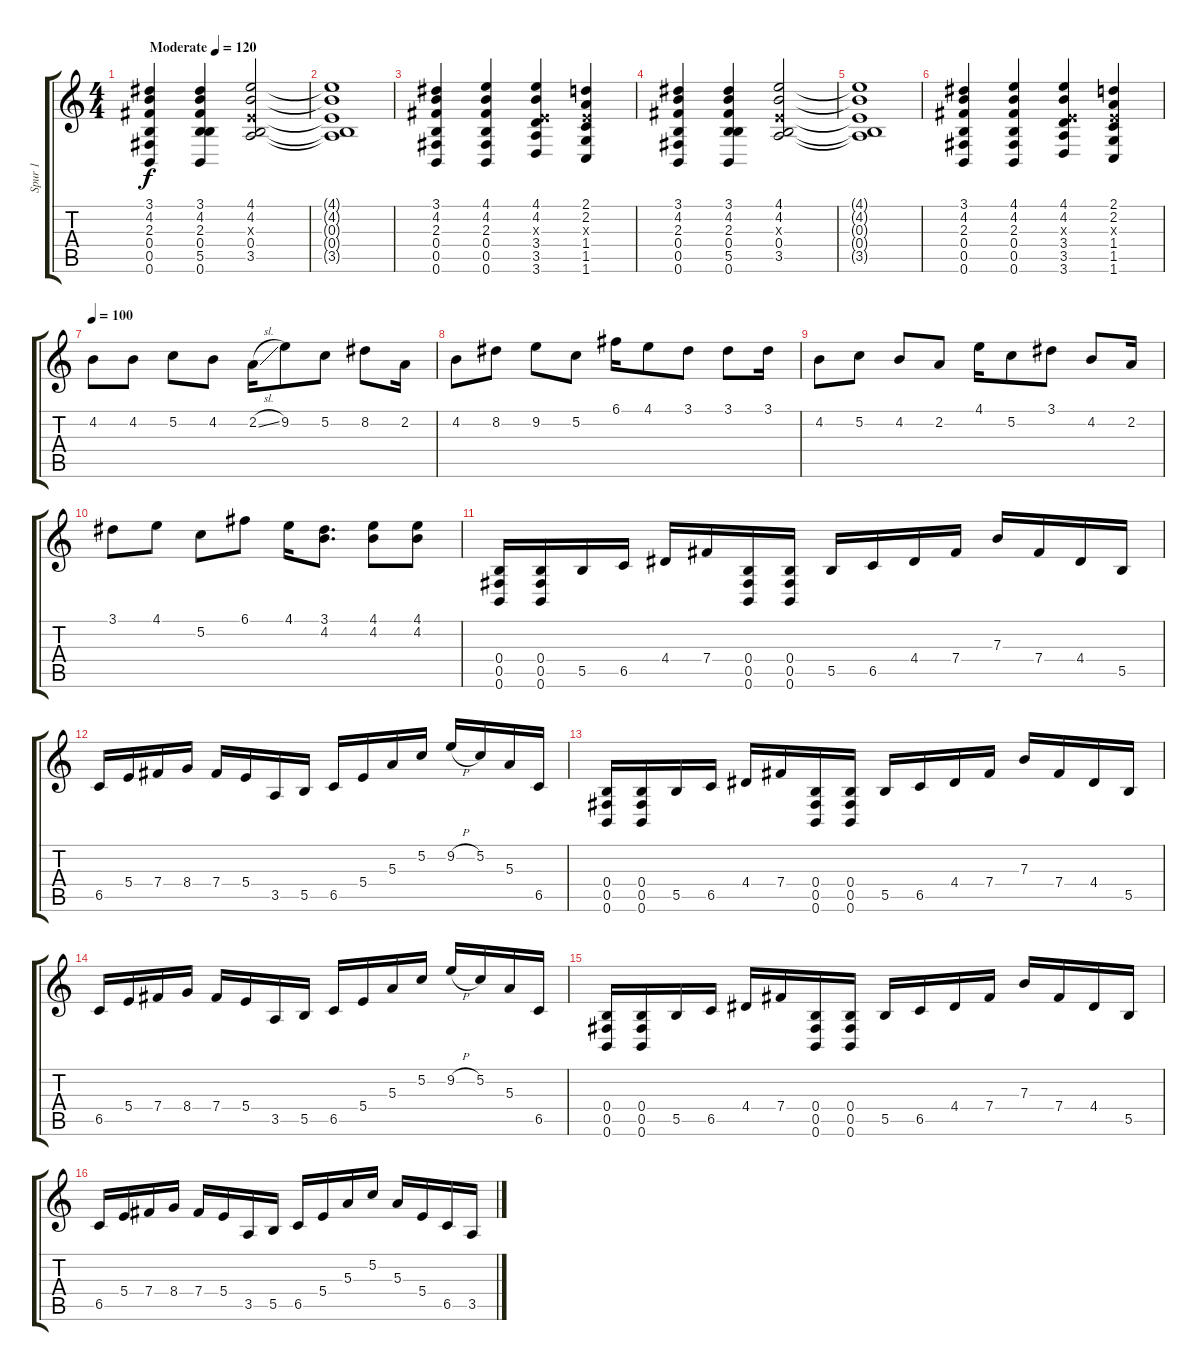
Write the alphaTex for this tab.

\track ("Spur 1" "Spur 1") {instrument overdrivenguitar}
\staff {score tabs}
\tuning (C4 G3 E3 B2 Gb2 B1) {hide}
\ts (4 4)
\tempo (120 "Moderate")
\clef g2
\ks c
(3.1 4.2 2.3 0.4 0.5 0.6).4{dy f instrument overdrivenguitar} (3.1 4.2 2.3 0.4 5.5 0.6).4 (4.1 4.2 0.3{x} 0.4 3.5).2 |
(4.1{t} 4.2{t} 0.3{t} 0.4{t} 3.5{t}).1 |
(3.1 4.2 2.3 0.4 0.5 0.6).4 (4.1 4.2 2.3 0.4 0.5 0.6).4 (4.1 4.2 0.3{x} 3.4 3.5 3.6).4 (2.1 2.2 0.3{x} 1.4 1.5 1.6).4 |
(3.1 4.2 2.3 0.4 0.5 0.6).4 (3.1 4.2 2.3 0.4 5.5 0.6).4 (4.1 4.2 0.3{x} 0.4 3.5).2 |
(4.1{t} 4.2{t} 0.3{t} 0.4{t} 3.5{t}).1 |
(3.1 4.2 2.3 0.4 0.5 0.6).4 (4.1 4.2 2.3 0.4 0.5 0.6).4 (4.1 4.2 0.3{x} 3.4 3.5 3.6).4 (2.1 2.2 0.3{x} 1.4 1.5 1.6).4 |
\tempo 120
\tempo 100
4.2.8 4.2.8 5.2.8 4.2.8 2.2{sl}.16 9.2.8 5.2.8 8.2.8 2.2.16 |
4.2.8 8.2.8 9.2.8 5.2.8 6.1.16 4.1.8 3.1.8 3.1.8 3.1.16 |
4.2.8 5.2.8 4.2.8 2.2.8 4.1.16 5.2.8 3.1.8 4.2.8 2.2.16 |
3.1.8 4.1.8 5.2.8 6.1.8 4.1.16 (3.1 4.2).8{d} (4.1 4.2).8 (4.1 4.2).8 |
(0.4 0.5 0.6).16 (0.4 0.5 0.6).16 5.5.16 6.5.16 4.4.16 7.4.16 (0.4 0.5 0.6).16 (0.4 0.5 0.6).16 5.5.16 6.5.16 4.4.16 7.4.16 7.3.16 7.4.16 4.4.16 5.5.16 |
6.5.16 5.4.16 7.4.16 8.4.16 7.4.16 5.4.16 3.5.16 5.5.16 6.5.16 5.4.16 5.3.16 5.2.16 9.2{h}.16 5.2.16 5.3.16 6.5.16 |
(0.4 0.5 0.6).16 (0.4 0.5 0.6).16 5.5.16 6.5.16 4.4.16 7.4.16 (0.4 0.5 0.6).16 (0.4 0.5 0.6).16 5.5.16 6.5.16 4.4.16 7.4.16 7.3.16 7.4.16 4.4.16 5.5.16 |
6.5.16 5.4.16 7.4.16 8.4.16 7.4.16 5.4.16 3.5.16 5.5.16 6.5.16 5.4.16 5.3.16 5.2.16 9.2{h}.16 5.2.16 5.3.16 6.5.16 |
(0.4 0.5 0.6).16 (0.4 0.5 0.6).16 5.5.16 6.5.16 4.4.16 7.4.16 (0.4 0.5 0.6).16 (0.4 0.5 0.6).16 5.5.16 6.5.16 4.4.16 7.4.16 7.3.16 7.4.16 4.4.16 5.5.16 |
6.5.16 5.4.16 7.4.16 8.4.16 7.4.16 5.4.16 3.5.16 5.5.16 6.5.16 5.4.16 5.3.16 5.2.16 5.3.16 5.4.16 6.5.16 3.5.16
